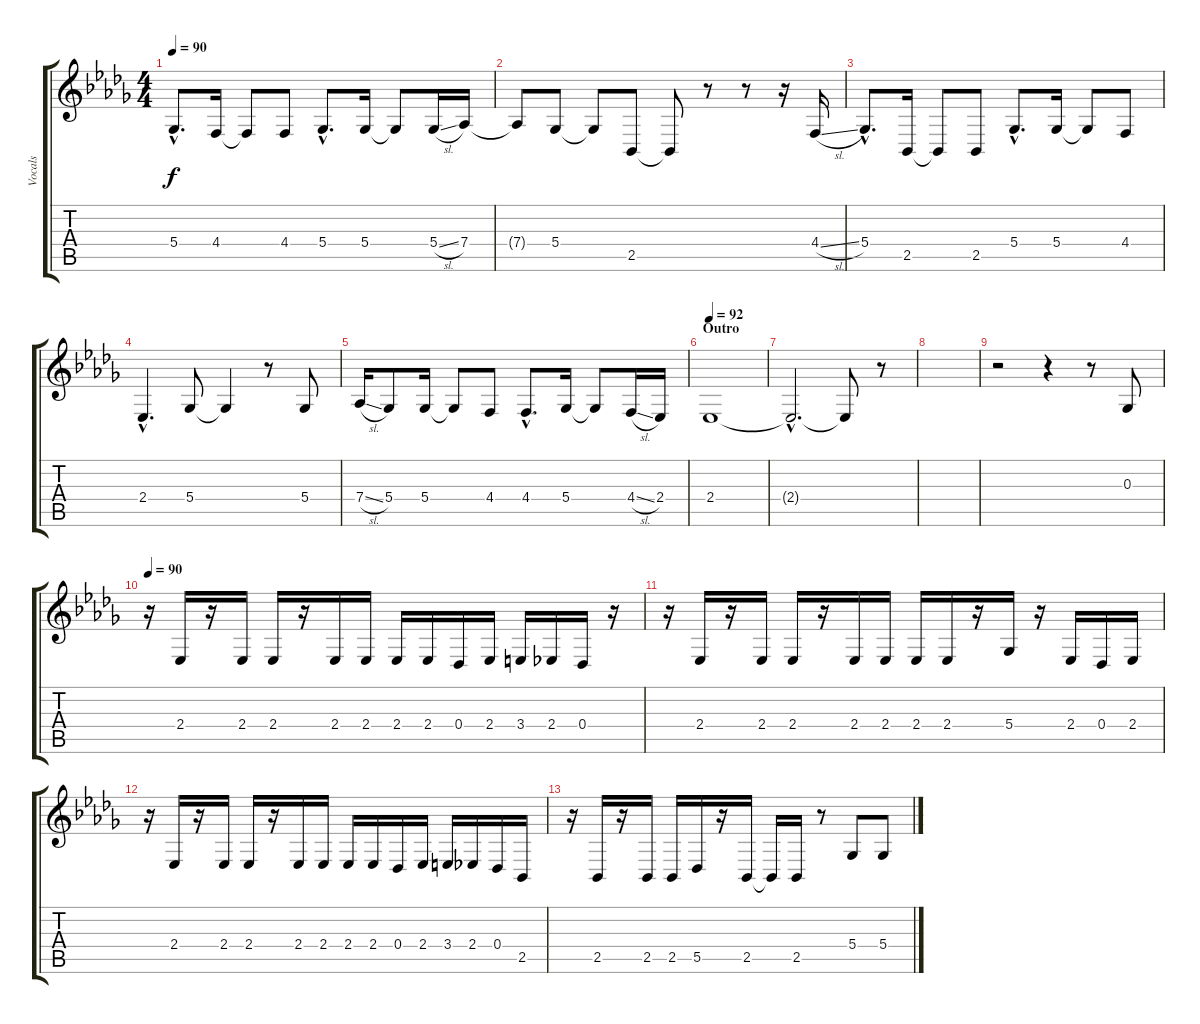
\track ("Vocals" "Vocals") {instrument lead2sawtooth}
\staff {score tabs}
\tuning (Eb4 Bb3 Gb3 Db3 Ab2 Db2) {hide}
\ts (4 4)
\tempo 90
\clef g2
\ks db
5.4{hac}.8{d dy f} 4.4.16 4.4{t}.8 4.4.8 5.4{hac}.8{d} 5.4.16 5.4{t}.8 5.4{sl}.16 7.4.16 |
7.4{t}.8 5.4.8 5.4{t}.8 2.5.8 2.5{t}.8 r.8 r.8 r.16 4.4{sl}.16 |
5.4{hac}.8{d} 2.5.16 2.5{t}.8 2.5.8 5.4{hac}.8{d} 5.4.16 5.4{t}.8 4.4.8 |
2.4{hac}.4{d} 5.4.8 5.4{t}.4 r.8 5.4.8 |
7.4{sl}.16 5.4.8 5.4.16 5.4{t}.8 4.4.8 4.4{hac}.8{d} 5.4.16 5.4{t}.8 4.4{sl}.16 2.4.16 |
\section ("" "Outro")
\tempo 92
2.4.1 |
2.4{hac t}.2{d} 2.4{t}.8 r.8 |
|
r.2 r.4 r.8 0.3.8 |
\tempo 90
r.16 2.4.16 r.16 2.4.16 2.4.16 r.16 2.4.16 2.4.16 2.4.16 2.4.16 0.4.16 2.4.16 3.4.16 2.4.16 0.4.16 r.16 |
r.16 2.4.16 r.16 2.4.16 2.4.16 r.16 2.4.16 2.4.16 2.4.16 2.4.16 r.16 5.4.16 r.16 2.4.16 0.4.16 2.4.16 |
r.16 2.4.16 r.16 2.4.16 2.4.16 r.16 2.4.16 2.4.16 2.4.16 2.4.16 0.4.16 2.4.16 3.4.16 2.4.16 0.4.16 2.5.16 |
r.16 2.5.16 r.16 2.5.16 2.5.16 5.5.16 r.16 2.5.16 2.5{t}.16 2.5.16 r.8 5.4.8 5.4.8
